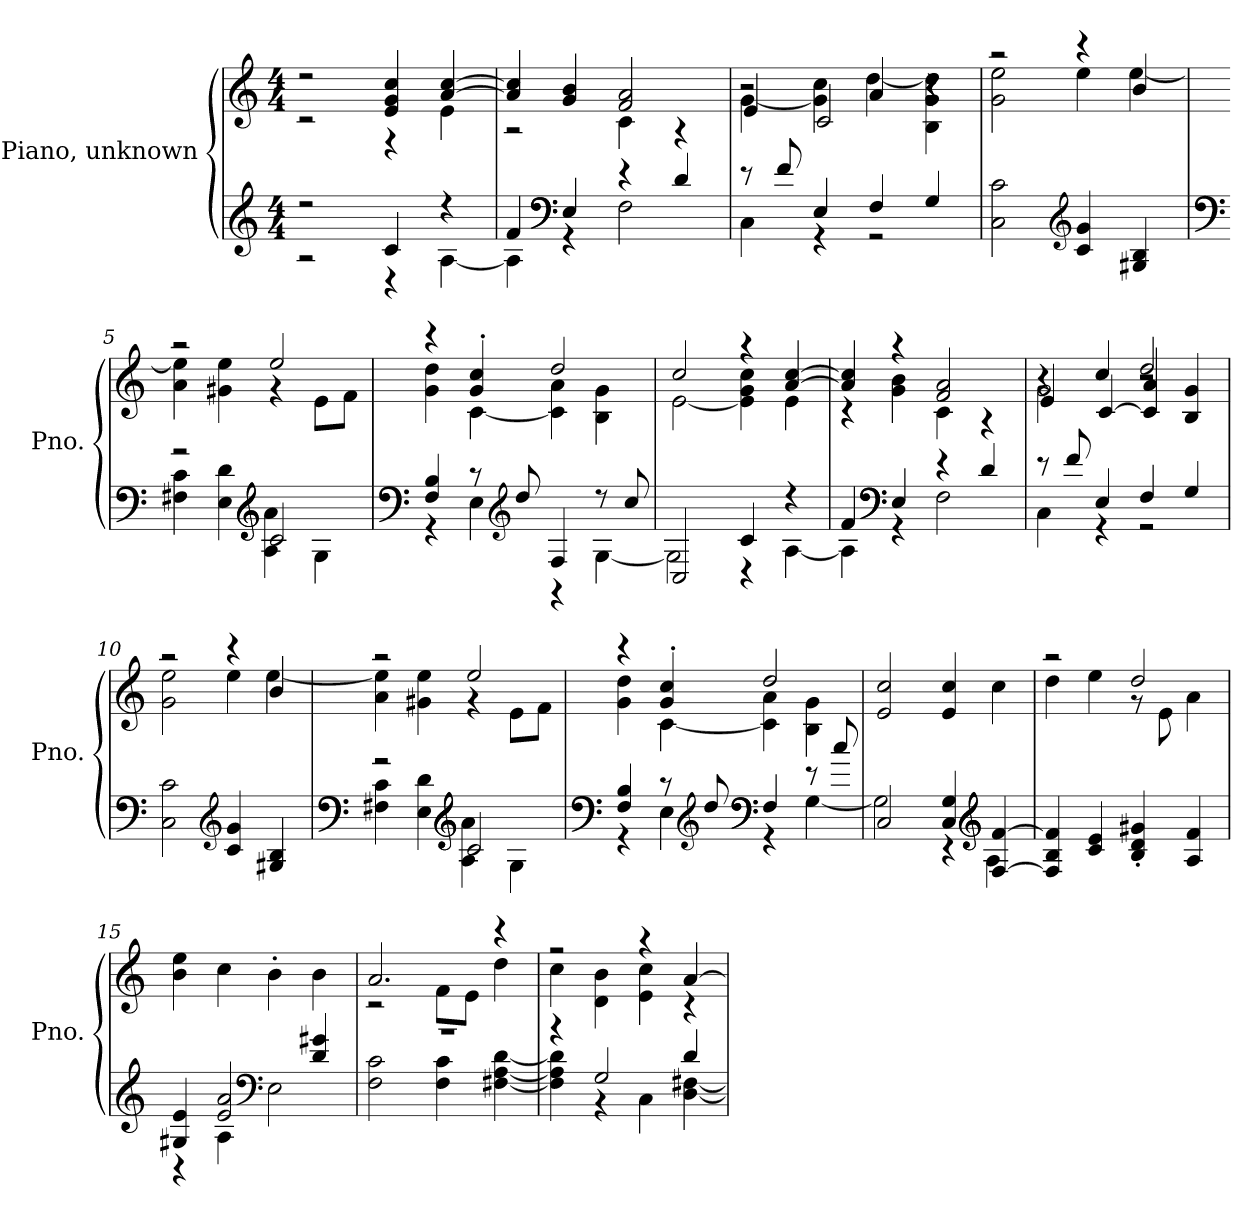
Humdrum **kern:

**kern	**kern
*part1	*part1
*staff2	*staff1
*I"Piano, unknown	*
*I'Pno.	*
*clefG2	*clefG2
*k[]	*k[]
*M4/4	*M4/4
*MM120	*MM120
=1	=1
*^	*^
2r	2r	2r	2r
4c/	4r	4e/ 4g/ 4cc/	4r
4r	[4A\	[4a/ [4cc/	4e\
=2	=2	=2	=2
4f/	4A\]	4a/] 4cc/]	2r
*clefF4	*	*	*
4E/	4r	4g/ 4b/	.
4r	2F\	2f/ 2a/	4c\
4d/	.	.	4r
=3	=3	=3	=3
*	*	*	*^
8r	4C\	2r	[4g\	4e/
8f/	.	.	.	.
4E/	4r	.	4g\] 4cc\	2c/
4F/	2r	4a/	[4dd\	.
4G/	.	4r	4B\ 4g\ 4dd\]	4r
*v	*v	*	*	*
*	*	*v	*v
=4	=4	=4
2C\ 2c\	2r	2g\ 2ee\
*clefG2	*	*
4c/ 4g/	4r	4ee\
4G#X/ 4B/	4b/	[4ee\
=5	=5	=5
*clefF4	*	*
*^	*	*
2r	4F#X\ 4c\	2r	4a\ 4ee\]
.	4E\ 4d\	.	4g#X\ 4ee\
*clefG2	*	*	*
2c/	4A\ 4a\	2ee/	4r
.	4G\	.	8e\L
.	.	.	8f\J
!!LO:LB:g=z	!!
=6	=6	=6	=6
*clefF4	*	*	*
4F/ 4B/	4r	4r	4g\ 4dd\
8r	4E\	4g/' 4cc/'	[4c\
*clefG2	*	*	*
8dd/	.	.	.
4F/	4r	2dd/	4c\] 4a\
8r	[4G\	.	4B\ 4g\
8cc/	.	.	.
=7	=7	=7	=7
2C/	2G\]	2cc/	[2e\
4c/	4r	4r	4e\] 4g\ 4cc\
4r	[4A\	[4a/ [4cc/	4e\
=8	=8	=8	=8
4f/	4A\]	4a/] 4cc/]	4r
*clefF4	*	*	*
4E/	4r	4r	4g\ 4b\
4r	2F\	2f/ 2a/	4c\
4d/	.	.	4r
=9	=9	=9	=9
*	*	*	*^
8r	4C\	4r	2g\	4e/
8f/	.	.	.	.
4E/	4r	4cc/	.	[4c/
4F/	2r	2dd/	2r	4c/] 4a/
4G/	.	.	.	4B/ 4g/
*v	*v	*	*	*
*	*	*v	*v
=10	=10	=10
2C\ 2c\	2r	2g\ 2ee\
*clefG2	*	*
4c/ 4g/	4r	4ee\
4G#X/ 4B/	4b/	[4ee\
!!LO:LB:g=z	!!
=11	=11	=11
*clefF4	*	*
*^	*	*
2r	4F#X\ 4c\	2r	4a\ 4ee\]
.	4E\ 4d\	.	4g#X\ 4ee\
*clefG2	*	*	*
2c/	4A\ 4a\	2ee/	4r
.	4G\	.	8e\L
.	.	.	8f\J
=12	=12	=12	=12
*clefF4	*	*	*
4F/ 4B/	4r	4r	4g\ 4dd\
8r	4E\	4g/' 4cc/'	[4c\
*clefG2	*	*	*
8dd/	.	.	.
*clefF4	*	*	*
4F/	4r	2dd/	4c\] 4a\
8r	[4G\	.	4B\ 4g\
8cc/	.	.	.
*	*	*v	*v
=13	=13	=13
2C/	2G\]	2e/ 2cc/
4C/ 4G/	4r	4e/ 4cc/
*clefG2	*	*
[4F/ [4f/	4A\	4cc\
*v	*v	*
=14	=14
*	*^
4F/] 4B/ 4f/]	2r	4dd\
4c/ 4e/	.	4ee\
4B/' 4d/' 4g#X/'	2dd/	8r
.	.	8e\
4A/ 4f/	.	4a\
*	*v	*v
=15	=15
*^	*
4G#X/ 4e/	4r	4b\ 4ee\
2e/ 2a/	4A\	4cc\
*clefF4	*	*
.	2E\	4b'\
4d/ 4g#X/	.	4b\
!!LO:LB:g=z
=16	=16	=16
*	*	*^
1r	2F\ 2c\	2.a/	2r
.	4F\ 4c\	.	8f\L
.	.	.	8e\J
.	[4F#X\ [4A\ [4d\	4r	4dd\
=17	=17	=17	=17
4r	4F#\] 4A\] 4d\]	2r	4cc\
2G/	4r	.	4d\ 4b\
.	4C\	4r	4e\ 4cc\
4d/	[4D\ [4F#X\	[4a/	4r
*v	*v	*	*
*	*v	*v
=	=
*-	*-
